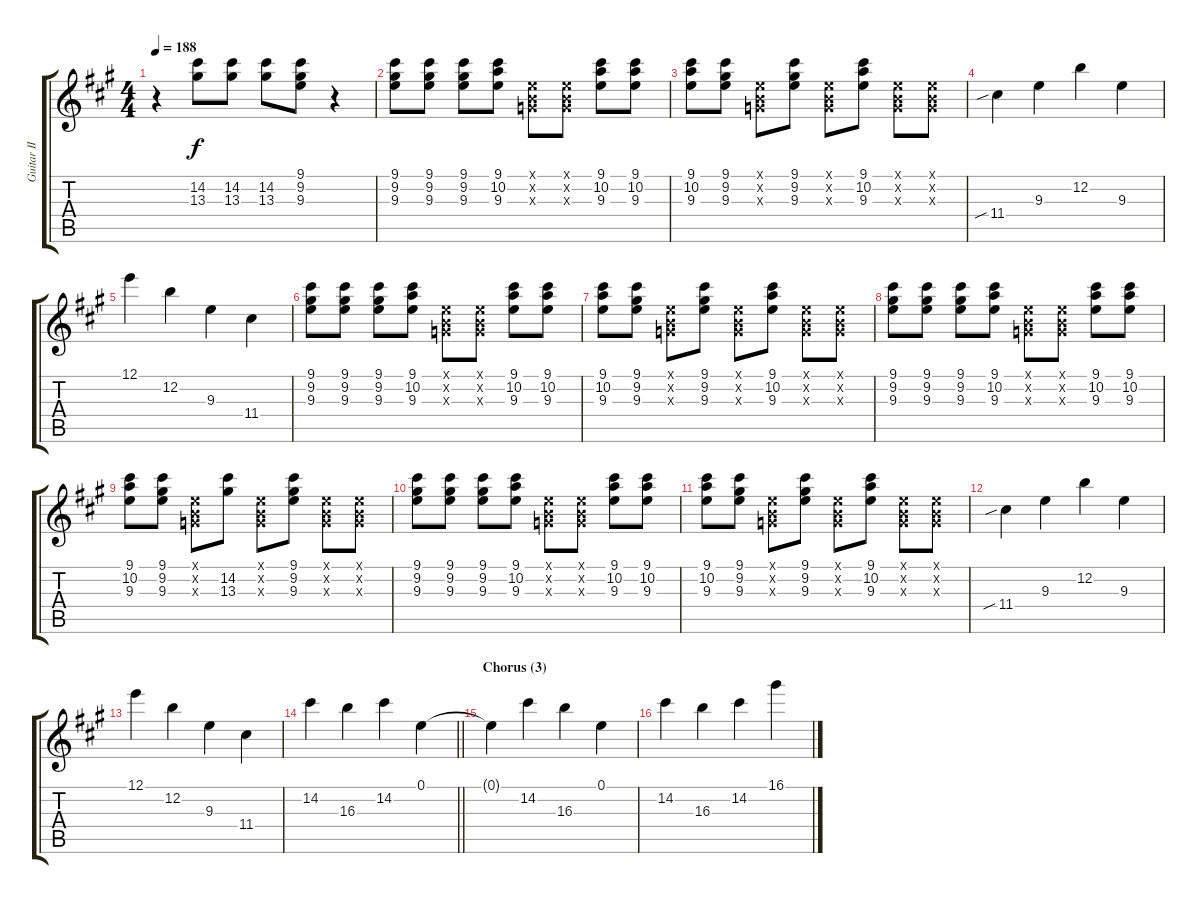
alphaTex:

\track ("Guitar II" "Guitar II") {instrument overdrivenguitar}
\staff {score tabs}
\tuning (E4 B3 G3 D3 A2 E2) {hide}
\ts (4 4)
\tempo 188
\clef g2
\ks a
r.4{dy f} (14.2 13.3).8 (14.2 13.3).8 (14.2 13.3).8 (9.1 9.2 9.3).8 r.4 |
(9.1 9.2 9.3).8 (9.1 9.2 9.3).8 (9.1 9.2 9.3).8 (9.1 10.2 9.3).8 (0.1{x} 0.2{x} 0.3{x}).8 (0.1{x} 0.2{x} 0.3{x}).8 (9.1 10.2 9.3).8 (9.1 10.2 9.3).8 |
(9.1 10.2 9.3).8 (9.1 9.2 9.3).8 (0.1{x} 0.2{x} 0.3{x}).8 (9.1 9.2 9.3).8 (0.1{x} 0.2{x} 0.3{x}).8 (9.1 10.2 9.3).8 (0.1{x} 0.2{x} 0.3{x}).8 (0.1{x} 0.2{x} 0.3{x}).8 |
11.4{sib}.4 9.3.4 12.2.4 9.3.4 |
12.1.4 12.2.4 9.3.4 11.4.4 |
(9.1 9.2 9.3).8 (9.1 9.2 9.3).8 (9.1 9.2 9.3).8 (9.1 10.2 9.3).8 (0.1{x} 0.2{x} 0.3{x}).8 (0.1{x} 0.2{x} 0.3{x}).8 (9.1 10.2 9.3).8 (9.1 10.2 9.3).8 |
(9.1 10.2 9.3).8 (9.1 9.2 9.3).8 (0.1{x} 0.2{x} 0.3{x}).8 (9.1 9.2 9.3).8 (0.1{x} 0.2{x} 0.3{x}).8 (9.1 10.2 9.3).8 (0.1{x} 0.2{x} 0.3{x}).8 (0.1{x} 0.2{x} 0.3{x}).8 |
(9.1 9.2 9.3).8 (9.1 9.2 9.3).8 (9.1 9.2 9.3).8 (9.1 10.2 9.3).8 (0.1{x} 0.2{x} 0.3{x}).8 (0.1{x} 0.2{x} 0.3{x}).8 (9.1 10.2 9.3).8 (9.1 10.2 9.3).8 |
(9.1 10.2 9.3).8 (9.1 9.2 9.3).8 (0.1{x} 0.2{x} 0.3{x}).8 (14.2 13.3).8 (0.1{x} 0.2{x} 0.3{x}).8 (9.1 9.2 9.3).8 (0.1{x} 0.2{x} 0.3{x}).8 (0.1{x} 0.2{x} 0.3{x}).8 |
(9.1 9.2 9.3).8 (9.1 9.2 9.3).8 (9.1 9.2 9.3).8 (9.1 10.2 9.3).8 (0.1{x} 0.2{x} 0.3{x}).8 (0.1{x} 0.2{x} 0.3{x}).8 (9.1 10.2 9.3).8 (9.1 10.2 9.3).8 |
(9.1 10.2 9.3).8 (9.1 9.2 9.3).8 (0.1{x} 0.2{x} 0.3{x}).8 (9.1 9.2 9.3).8 (0.1{x} 0.2{x} 0.3{x}).8 (9.1 10.2 9.3).8 (0.1{x} 0.2{x} 0.3{x}).8 (0.1{x} 0.2{x} 0.3{x}).8 |
11.4{sib}.4 9.3.4 12.2.4 9.3.4 |
12.1.4 12.2.4 9.3.4 11.4.4 |
\barLineRight lightlight
14.2.4{instrument electricguitarjazz} 16.3.4 14.2.4 0.1.4 |
\section ("" "Chorus (3)")
0.1{t}.4 14.2.4 16.3.4 0.1.4 |
14.2.4 16.3.4 14.2.4 16.1.4
